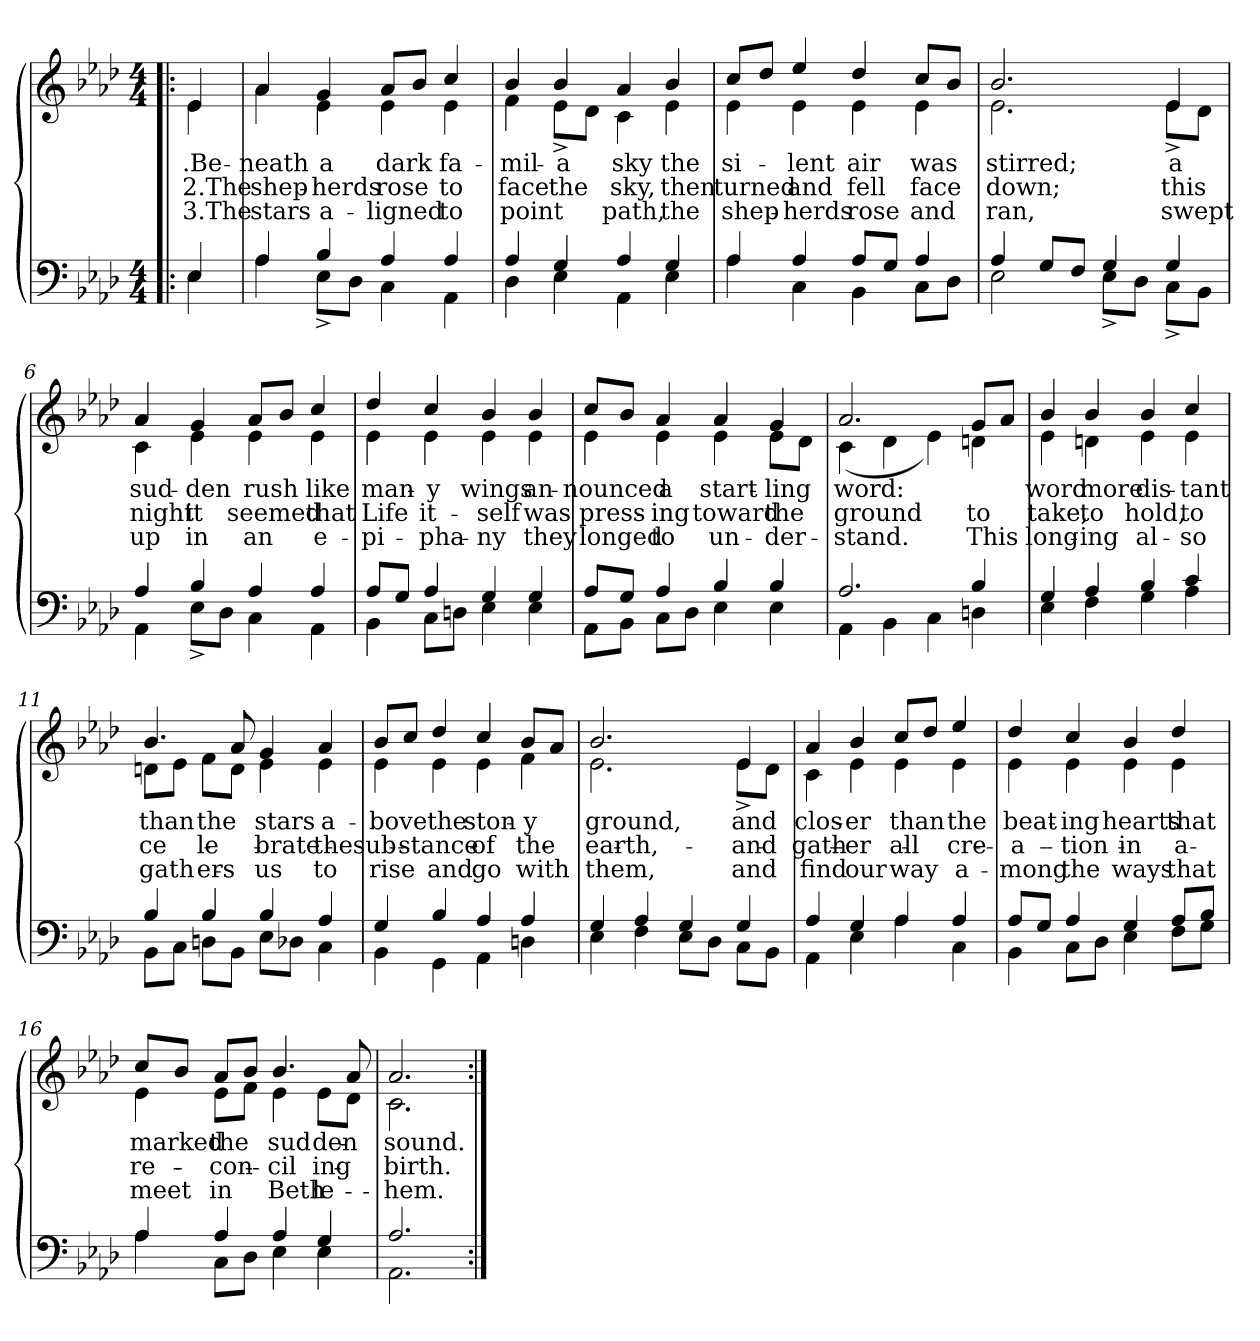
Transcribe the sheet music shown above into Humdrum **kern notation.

**kern	**kern	**text	**text	**text
*part1	*part1	*part1	*part1	*part1
*staff2	*staff1	*staff1	*staff1	*staff1
*clefF4	*clefG2	*	*	*
*k[b-e-a-d-]	*k[b-e-a-d-]	*	*	*
*A-:	*A-:	*	*	*
*M4/4	*M4/4	*	*	*
=1!|:	=1!|:	=1!|:	=1!|:	=1!|:
*^	*	*	*	*
!	!	!	!LO:LY:b	!LO:LY:b	!LO:LY:b
*	*	*^	*	*	*
4E-/	4E-\	4e-/	4e-<\	.Be-	2.The	3.The
=2	=2	=2	=2	=2	=2	=2
!	!	!	!	!LO:LY:b	!LO:LY:b	!LO:LY:b
4A-/	4A-\	4a-/	4a-\	-neath	shep-	stars
!	!	!	!	!LO:LY:b	!LO:LY:b	!LO:LY:b
4B-/	8E-^<\L	4g/	4e-\	a	-herds	a-
.	8D-\J	.	.	.	.	.
!	!	!	!	!LO:LY:b	!LO:LY:b	!LO:LY:b
4A-/	4C\	8a-/L	4e-\	dark	rose	-ligned
.	.	8b-/J	.	.	.	.
!	!	!	!	!LO:LY:b	!LO:LY:b	!LO:LY:b
4A-/	4AA-\	4cc/	4e-\	fa-	to	to
=3	=3	=3	=3	=3	=3	=3
!	!	!	!	!LO:LY:b	!LO:LY:b	!LO:LY:b
4A-/	4D-\	4b-/	4f\	-mil-	face	point
!	!	!	!	!LO:LY:b	!LO:LY:b	!
!	!	!	!	!LO:LY:b	!	!
4G/	4E-\	4b-/	8e-^<\L	a	the	.
.	.	.	8d-\J	.	.	.
!	!	!	!	!LO:LY:b	!LO:LY:b	!LO:LY:b
4A-/	4AA-\	4a-/	4c\	sky	sky,	path,
!	!	!	!	!LO:LY:b	!LO:LY:b	!LO:LY:b
4G/	4E-\	4b-/	4e-\	the	then	the
=4	=4	=4	=4	=4	=4	=4
!	!	!	!	!LO:LY:b	!LO:LY:b	!LO:LY:b
4A-/	4A-\	8cc/L	4e-\	si-	turned	shep-
.	.	8dd-/J	.	.	.	.
!	!	!	!	!LO:LY:b	!LO:LY:b	!LO:LY:b
4A-/	4C\	4ee-/	4e-\	-lent	and	-herds
!	!	!	!	!LO:LY:b	!LO:LY:b	!LO:LY:b
8A-/L	4BB-\	4dd-/	4e-\	air	fell	rose
8G/J	.	.	.	.	.	.
!	!	!	!	!LO:LY:b	!LO:LY:b	!LO:LY:b
4A-/	8C\L	8cc/L	4e-\	was	face	and
.	8D-\J	8b-/J	.	.	.	.
=5	=5	=5	=5	=5	=5	=5
!	!	!	!	!LO:LY:b	!LO:LY:b	!LO:LY:b
4A-/	2E-\	2.b-/	2.e-\	stirred;	down;	ran,
8G/L	.	.	.	.	.	.
8F/J	.	.	.	.	.	.
4G/	8E-^<\L	.	.	.	.	.
.	8D-\J	.	.	.	.	.
!	!	!	!	!LO:LY:b	!LO:LY:b	!LO:LY:b
4G/	8C^<\L	4e-/	8e-^<\L	a	this	swept
.	8BB-\J	.	8d-\J	.	.	.
!!LO:LB:g=z	!!
=6	=6	=6	=6	=6	=6	=6
!	!	!	!	!LO:LY:b:rj	!LO:LY:b:rj	!LO:LY:b:rj
4A-/	4AA-\	4a-/	4c\	sud-	night	up
!	!	!	!	!LO:LY:b	!LO:LY:b	!LO:LY:b
4B-/	8E-^<\L	4g/	4e-\	-den	it	in
.	8D-\J	.	.	.	.	.
!	!	!	!	!LO:LY:b	!LO:LY:b	!LO:LY:b
4A-/	4C\	8a-/L	4e-\	rush	seemed	-an
.	.	8b-/J	.	.	.	.
!	!	!	!	!LO:LY:b	!LO:LY:b	!LO:LY:b
4A-/	4AA-\	4cc/	4e-\	like	that	e-
=7	=7	=7	=7	=7	=7	=7
!	!	!	!	!LO:LY:b	!LO:LY:b	!LO:LY:b
8A-/L	4BB-\	4dd-/	4e-\	man-	Life	pi-
8G/J	.	.	.	.	.	.
!	!	!	!	!LO:LY:b	!LO:LY:b	!LO:LY:b
4A-/	8C\L	4cc/	4e-\	-y	it-	-pha-
.	8Dn\J	.	.	.	.	.
!	!	!	!	!LO:LY:b	!LO:LY:b	!LO:LY:b
4G/	4E-\	4b-/	4e-\	wings	-self	-ny
!	!	!	!	!LO:LY:b	!LO:LY:b	!LO:LY:b
4G/	4E-\	4b-/	4e-\	an-	was	they
=8	=8	=8	=8	=8	=8	=8
!	!	!	!	!LO:LY:b	!LO:LY:b	!LO:LY:b
8A-/L	8AA-\L	8cc/L	4e-\	-nounced	press-	longed
8G/J	8BB-\J	8b-/J	.	.	.	.
!	!	!	!	!LO:LY:b	!LO:LY:b	!LO:LY:b
4A-/	8C\L	4a-/	4e-\	a	-ing	to
.	8D-\J	.	.	.	.	.
!	!	!	!	!LO:LY:b	!LO:LY:b	!LO:LY:b
4B-/	4E-\	4a-/	4e-\	start-	toward	un-
!	!	!	!	!LO:LY:b	!LO:LY:b	!LO:LY:b
4B-/	4E-\	4g/	8e-\L	-ling	the	-der-
.	.	.	8d-\J	.	.	.
=9	=9	=9	=9	=9	=9	=9
!	!	!	!	!LO:LY:b	!LO:LY:b	!LO:LY:b
2.A-/	4AA-\	2.a-/	(<4c\	word:	ground	-stand.
.	4BB-\	.	4d-\	.	.	.
.	4C\	.	4e-\)	.	.	.
!	!	!	!	!LO:LY:b	!	!
!	!	!	!	!	!LO:LY:b	!LO:LY:b
4B-/	4Dn\	8g/L	4dn\	.	to	This
.	.	8a-/J	.	.	.	.
!!LO:LB:g=z	!!
=10	=10	=10	=10	=10	=10	=10
!	!	!	!	!LO:LY:b	!LO:LY:b	!LO:LY:b
4G/	4E-\	4b-/	4e-\	word	take,	long-
!	!	!	!	!LO:LY:b	!LO:LY:b	!LO:LY:b
4A-/	4F\	4b-/	4dn\	more	to	-ing
!	!	!	!	!LO:LY:b	!LO:LY:b	!LO:LY:b
4B-/	4G\	4b-/	4e-\	dis-	hold,	al-
!	!	!	!	!LO:LY:b	!LO:LY:b	!LO:LY:b
4c/	4A-\	4cc/	4e-\	-tant	to	-so
=11	=11	=11	=11	=11	=11	=11
!	!	!	!	!LO:LY:b	!LO:LY:b	!LO:LY:b
4B-/	8BB-\L	4.b-/	8dn\L	than	ce-	gath-
.	8C\J	.	8e-\J	.	.	.
!	!	!	!	!LO:LY:b	!LO:LY:b	!LO:LY:b
4B-/	8Dn\L	.	8f\L	-the	le-	ers
.	8BB-\J	8a-/	8d\J	.	.	.
!	!	!	!	!LO:LY:b	!LO:LY:b	!LO:LY:b
4B-/	8E-\L	4g/	4e-\	stars	-brate	-us
.	8D-X\J	.	.	.	.	.
!	!	!	!	!LO:LY:b	!LO:LY:b	!LO:LY:b
4A-/	4C\	4a-/	4e-\	a-	the	to
=12	=12	=12	=12	=12	=12	=12
!	!	!	!	!LO:LY:b	!LO:LY:b	!LO:LY:b
4G/	4BB-\	8b-/L	4e-\	bove	-sub-	rise
!	!	!	!	!	!LO:LY:b	!
.	.	8cc/J	.	.	-stance	.
!	!	!	!	!LO:LY:b	!	!LO:LY:b
4B-/	4GG\	4dd-/	4e-\	the	.	and
!	!	!	!	!LO:LY:b	!LO:LY:b	!LO:LY:b
4A-/	4AA-\	4cc/	4e-\	ston-	of	go
!	!	!	!	!	!LO:LY:b	!LO:LY:b
!	!	!	!	!LO:LY:b	!	!
4A-/	4Dn\	8b-/L	4f\	-y	the	with
.	.	8a-/J	.	.	.	.
=13	=13	=13	=13	=13	=13	=13
!	!	!	!	!LO:LY:b	!LO:LY:b	!LO:LY:b
4G/	4E-\	2.b-/	2.e-\	ground,	earth,	them,
4A-/	4F\	.	.	.	.	.
4G/	8E-\L	.	.	.	.	.
.	8D-\J	.	.	.	.	.
!	!	!	!	!LO:LY:b	!LO:LY:b	!LO:LY:b
4G/	8C\L	4e-/	8e-^<\L	and	and	and
.	8BB-\J	.	8d-\J	.	.	.
!!LO:LB:g=z	!!
=14	=14	=14	=14	=14	=14	=14
!	!	!	!	!LO:LY:b	!LO:LY:b	!LO:LY:b
4A-/	4AA-\	4a-/	4c\	clos-	gath-	find
!	!	!	!	!LO:LY:b	!LO:LY:b	!LO:LY:b
4G/	4E-\	4b-/	4e-\	-er	-er	our
!	!	!	!	!LO:LY:b	!LO:LY:b	!LO:LY:b
4A-/	4A-\	8cc/L	4e-\	than	all	way
.	.	8dd-/J	.	.	.	.
!	!	!	!	!LO:LY:b	!LO:LY:b	!LO:LY:b
4A-/	4C\	4ee-/	4e-\	the	cre-	a-
=15	=15	=15	=15	=15	=15	=15
!	!	!	!	!LO:LY:b	!LO:LY:b	!LO:LY:b
8A-/L	4BB-\	4dd-/	4e-\	beat-	-a-	-mong
8G/J	.	.	.	.	.	.
!	!	!	!	!LO:LY:b	!LO:LY:b	!LO:LY:b
4A-/	8C\L	4cc/	4e-\	-ing	-tion	the
.	8D-\J	.	.	.	.	.
!	!	!	!	!LO:LY:b	!LO:LY:b	!LO:LY:b
4G/	4E-\	4b-/	4e-\	hearts	in	ways
!	!	!	!	!LO:LY:b	!LO:LY:b	!LO:LY:b
8A-/L	8F\L	4dd-/	4e-\	that	a	that
8B-/J	8G\J	.	.	.	.	.
=16	=16	=16	=16	=16	=16	=16
!	!	!	!	!LO:LY:b	!LO:LY:b	!LO:LY:b
4A-/	4A-\	8cc/L	4e-\	marked	re-	meet
.	.	8b-/J	.	.	.	.
!	!	!	!	!	!LO:LY:b	!LO:LY:b
!	!	!	!	!LO:LY:b	!	!
4A-/	8C\L	8a-/L	8e-\L	-the	-con-	in
.	8D-\J	8b-/J	8f\J	.	.	.
!	!	!	!	!LO:LY:b	!LO:LY:b	!LO:LY:b
4A-/	4E-\	4.b-/	4e-\	sud-	-cil-	Beth-
!	!	!	!	!LO:LY:b	!LO:LY:b	!LO:LY:b
4G/	4E-\	.	8e-\L	den	-ing	-le-
.	.	8a-/	8d-\J	.	.	.
=17	=17	=17	=17	=17	=17	=17
!	!	!	!	!LO:LY:b	!LO:LY:b	!LO:LY:b
2.A-/	2.AA-\	2.a-/	2.c\	sound.	birth.	-hem.
*v	*v	*	*	*	*	*
*	*v	*v	*	*	*
=:|!	=:|!	=:|!	=:|!	=:|!
*-	*-	*-	*-	*-
